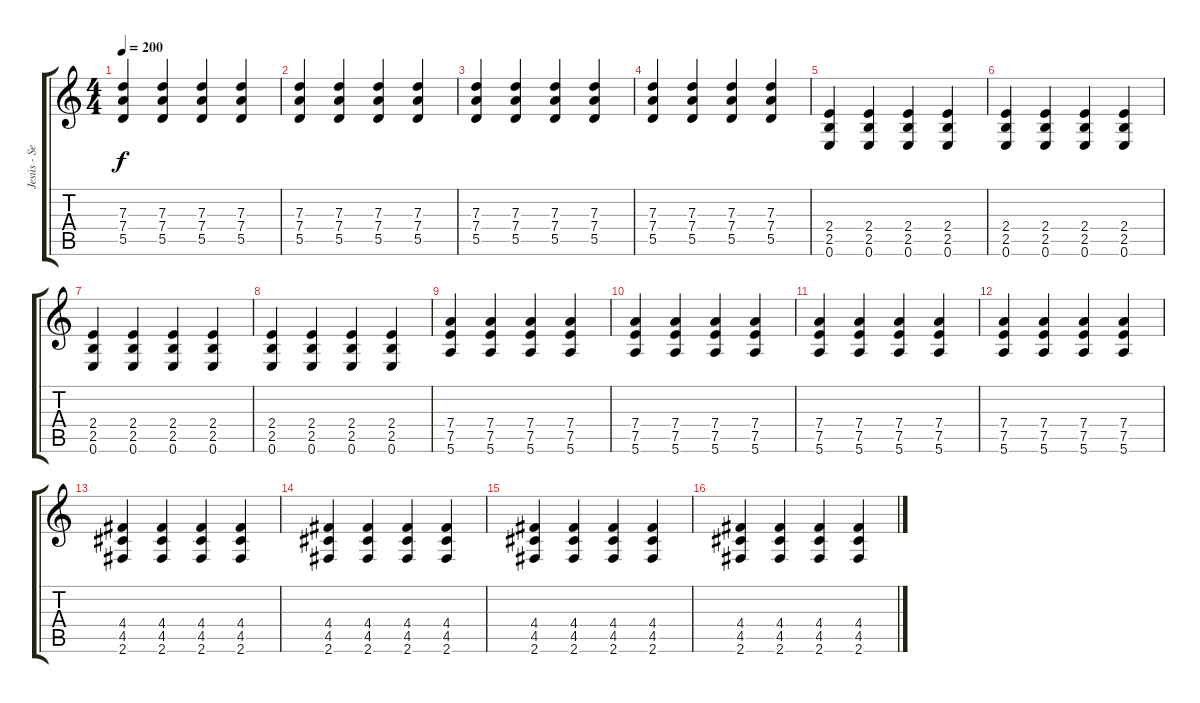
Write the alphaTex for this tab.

\track ("Jesús - Segunda Guitarra" "Jesús - Se") {instrument overdrivenguitar}
\staff {score tabs}
\tuning (E4 B3 G3 D3 A2 E2) {hide}
\ts (4 4)
\tempo 200
\clef g2
\ks c
(7.3 7.4 5.5).4{dy f} (7.3 7.4 5.5).4 (7.3 7.4 5.5).4 (7.3 7.4 5.5).4 |
(7.3 7.4 5.5).4 (7.3 7.4 5.5).4 (7.3 7.4 5.5).4 (7.3 7.4 5.5).4 |
(7.3 7.4 5.5).4 (7.3 7.4 5.5).4 (7.3 7.4 5.5).4 (7.3 7.4 5.5).4 |
(7.3 7.4 5.5).4 (7.3 7.4 5.5).4 (7.3 7.4 5.5).4 (7.3 7.4 5.5).4 |
(2.4 2.5 0.6).4 (2.4 2.5 0.6).4 (2.4 2.5 0.6).4 (2.4 2.5 0.6).4 |
(2.4 2.5 0.6).4 (2.4 2.5 0.6).4 (2.4 2.5 0.6).4 (2.4 2.5 0.6).4 |
(2.4 2.5 0.6).4 (2.4 2.5 0.6).4 (2.4 2.5 0.6).4 (2.4 2.5 0.6).4 |
(2.4 2.5 0.6).4 (2.4 2.5 0.6).4 (2.4 2.5 0.6).4 (2.4 2.5 0.6).4 |
(7.4 7.5 5.6).4 (7.4 7.5 5.6).4 (7.4 7.5 5.6).4 (7.4 7.5 5.6).4 |
(7.4 7.5 5.6).4 (7.4 7.5 5.6).4 (7.4 7.5 5.6).4 (7.4 7.5 5.6).4 |
(7.4 7.5 5.6).4 (7.4 7.5 5.6).4 (7.4 7.5 5.6).4 (7.4 7.5 5.6).4 |
(7.4 7.5 5.6).4 (7.4 7.5 5.6).4 (7.4 7.5 5.6).4 (7.4 7.5 5.6).4 |
(4.4 4.5 2.6).4 (4.4 4.5 2.6).4 (4.4 4.5 2.6).4 (4.4 4.5 2.6).4 |
(4.4 4.5 2.6).4 (4.4 4.5 2.6).4 (4.4 4.5 2.6).4 (4.4 4.5 2.6).4 |
(4.4 4.5 2.6).4 (4.4 4.5 2.6).4 (4.4 4.5 2.6).4 (4.4 4.5 2.6).4 |
(4.4 4.5 2.6).4 (4.4 4.5 2.6).4 (4.4 4.5 2.6).4 (4.4 4.5 2.6).4
